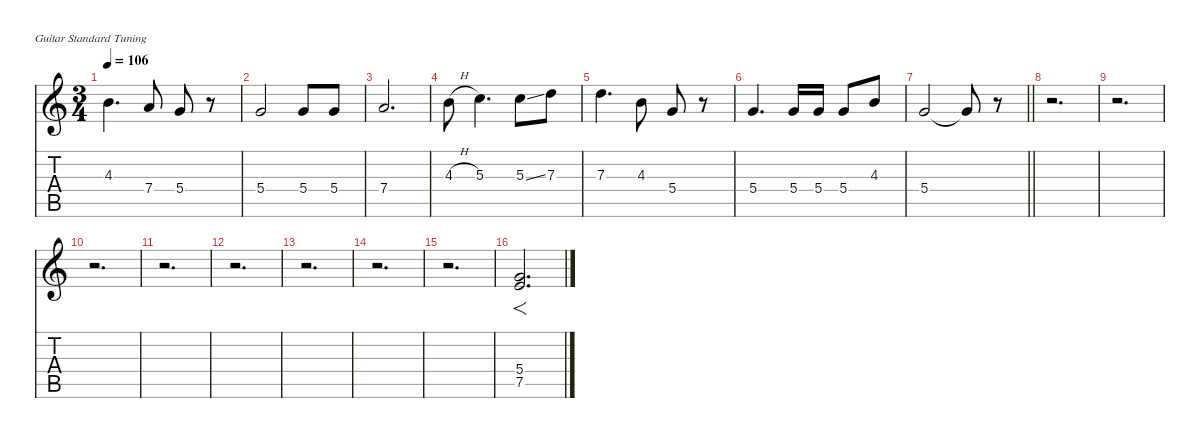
\defaultSystemsLayout 4
\hideDynamics
\bracketExtendMode nobrackets
\singleTrackTrackNamePolicy hidden
\multiTrackTrackNamePolicy hidden
\otherSystemsTrackNameOrientation horizontal
\track ("Kirk Hammett" "dist.guit.") {defaultSystemsLayout 8 instrument distortionguitar}
\staff {score tabs}
\tuning (E4 B3 G3 D3 A2 E2)
\ts (3 4)
\tempo 106
\clef g2
\ks c
4.3.4{d dy f beam Down} 7.4.8{beam Up} 5.4.8{beam Up} r.8{beam Up} |
5.4.2{beam Up} 5.4.8{beam Up} 5.4.8{beam Up} |
7.4.2{d beam Up} |
4.3{h}.8{beam Down} 5.3.4{d beam Down} 5.3{ss}.8{beam Down} 7.3.8{beam Down} |
7.3.4{d beam Down} 4.3.8{beam Down} 5.4.8{beam Up} r.8{beam Up} |
5.4.4{d beam Up} 5.4.16{beam Up} 5.4.16{beam Up} 5.4.8{beam Up} 4.3.8{beam Up} |
\barLineRight lightlight
5.4.2{beam Up} 5.4{t}.8{beam Up} r.8{beam Up} |
r.2{d beam Down} |
r.2{d beam Down} |
r.2{d beam Down} |
r.2{d beam Down} |
r.2{d beam Down} |
r.2{d beam Down} |
r.2{d beam Down} |
r.2{d beam Down} |
(5.4 7.5).2{f d beam Up}
